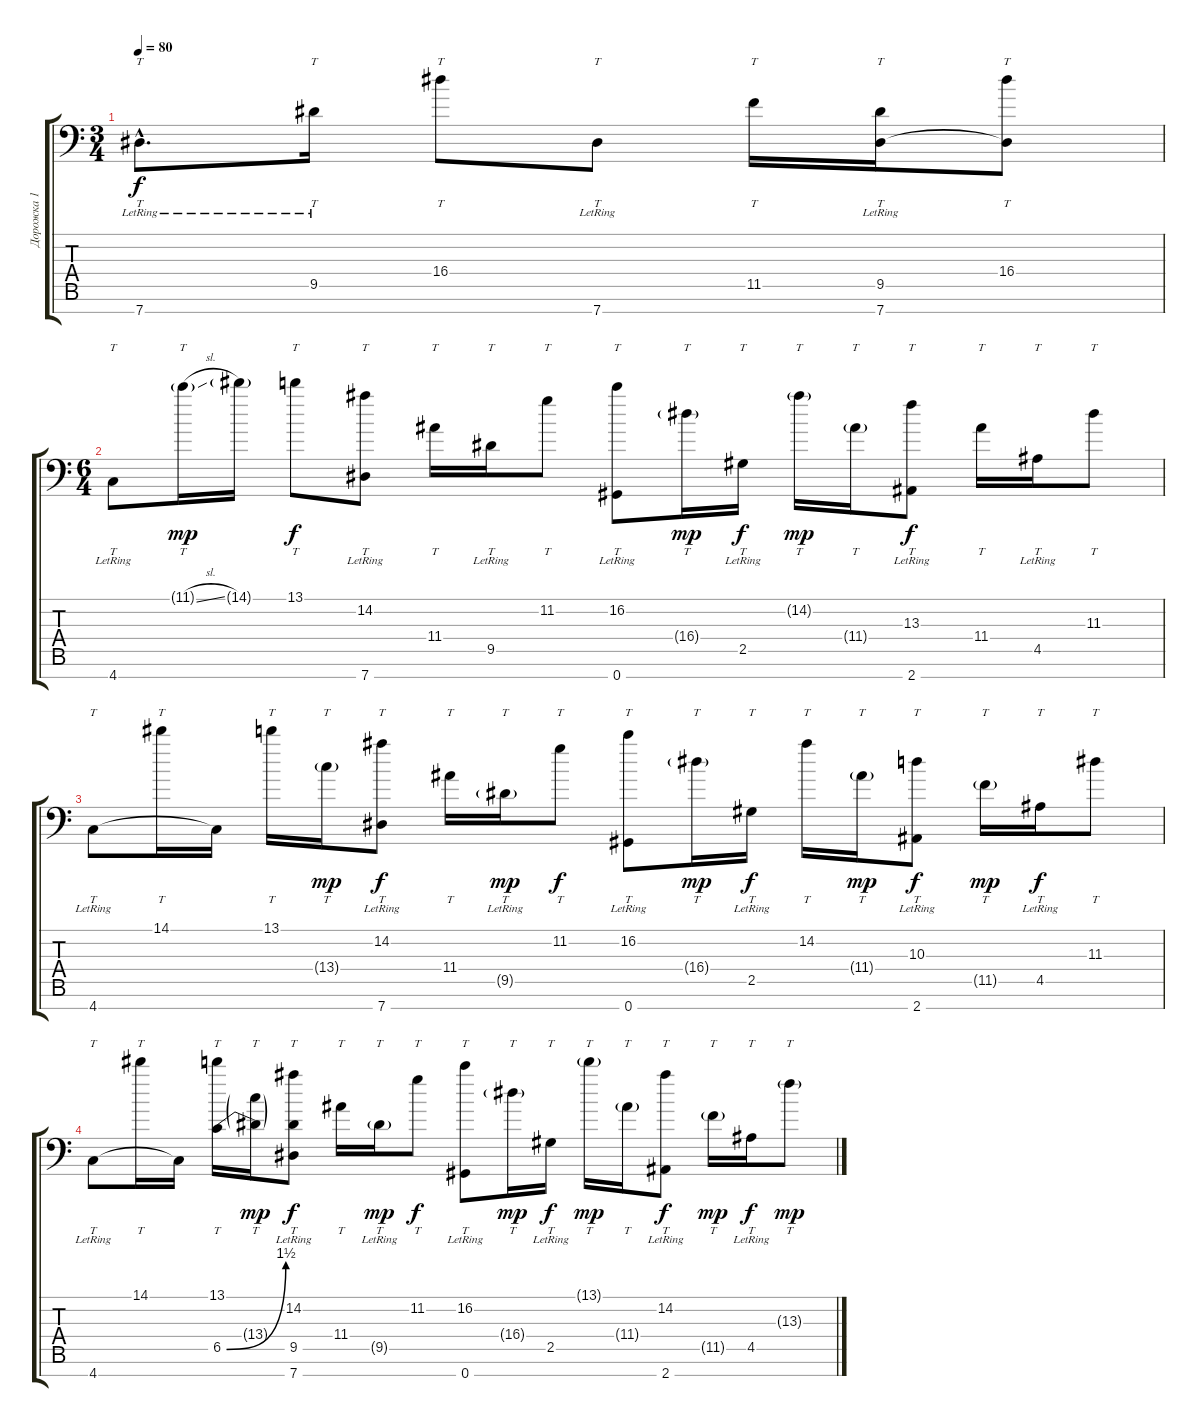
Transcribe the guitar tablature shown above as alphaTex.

\track ("Дорожка 1" "Дорожка 1") {instrument acousticguitarsteel}
\staff {score tabs}
\tuning (Db4 Ab3 E3 B2 Gb2 Db2 Ab1) {hide}
\ts (3 4)
\tempo 80
\clef f4
\ks c
7.7{hac lr}.8{tt d dy f} 9.5{lr}.16{tt} 16.4.8{tt} 7.7{lr}.8{tt} 11.5.16{tt} (9.5 7.7{lr}).16{tt} (16.4 7.7{t}).8{tt} |
\ts (6 4)
4.7{lr}.8{tt} 11.1{sl g}.16{tt dy mp} 14.1{g}.16 13.1.8{tt dy f} (14.2 7.7{lr}).8{tt} 11.4.16{tt} 9.5{lr}.16{tt} 11.2.8{tt} (16.2 0.7{lr}).8{tt} 16.4{g}.16{tt dy mp} 2.5{lr}.16{tt dy f} 14.2{g}.16{tt dy mp} 11.4{g}.16{tt} (13.3 2.7{lr}).8{tt dy f} 11.4.16{tt} 4.5{lr}.16{tt} 11.3.8{tt} |
4.7{lr}.8{tt} 14.1.16{tt} 4.7{t}.16 13.1.16{tt} 13.4{g}.16{tt dy mp} (14.2 7.7{lr}).8{tt dy f} 11.4.16{tt} 9.5{g lr}.16{tt dy mp} 11.2.8{tt dy f} (16.2 0.7{lr}).8{tt} 16.4{g}.16{tt dy mp} 2.5{lr}.16{tt dy f} 14.2.16{tt} 11.4{g}.16{tt dy mp} (10.3 2.7{lr}).8{tt dy f} 11.5{g}.16{tt dy mp} 4.5{lr}.16{tt dy f} 11.3.8{tt} |
4.7{lr}.8{tt} 14.1.16{tt} 4.7{t}.16 (13.1 6.5{be (bend 0 0 60 6)}).16{tt} (13.4{g} 6.5{t}).16{tt dy mp} (14.2 9.5 7.7{lr}).8{tt dy f} 11.4.16{tt} 9.5{g lr}.16{tt dy mp} 11.2.8{tt dy f} (16.2 0.7{lr}).8{tt} 16.4{g}.16{tt dy mp} 2.5{lr}.16{tt dy f} 13.1{g}.16{tt dy mp} 11.4{g}.16{tt} (14.2 2.7{lr}).8{tt dy f} 11.5{g}.16{tt dy mp} 4.5{lr}.16{tt dy f} 13.3{g}.8{tt dy mp}
